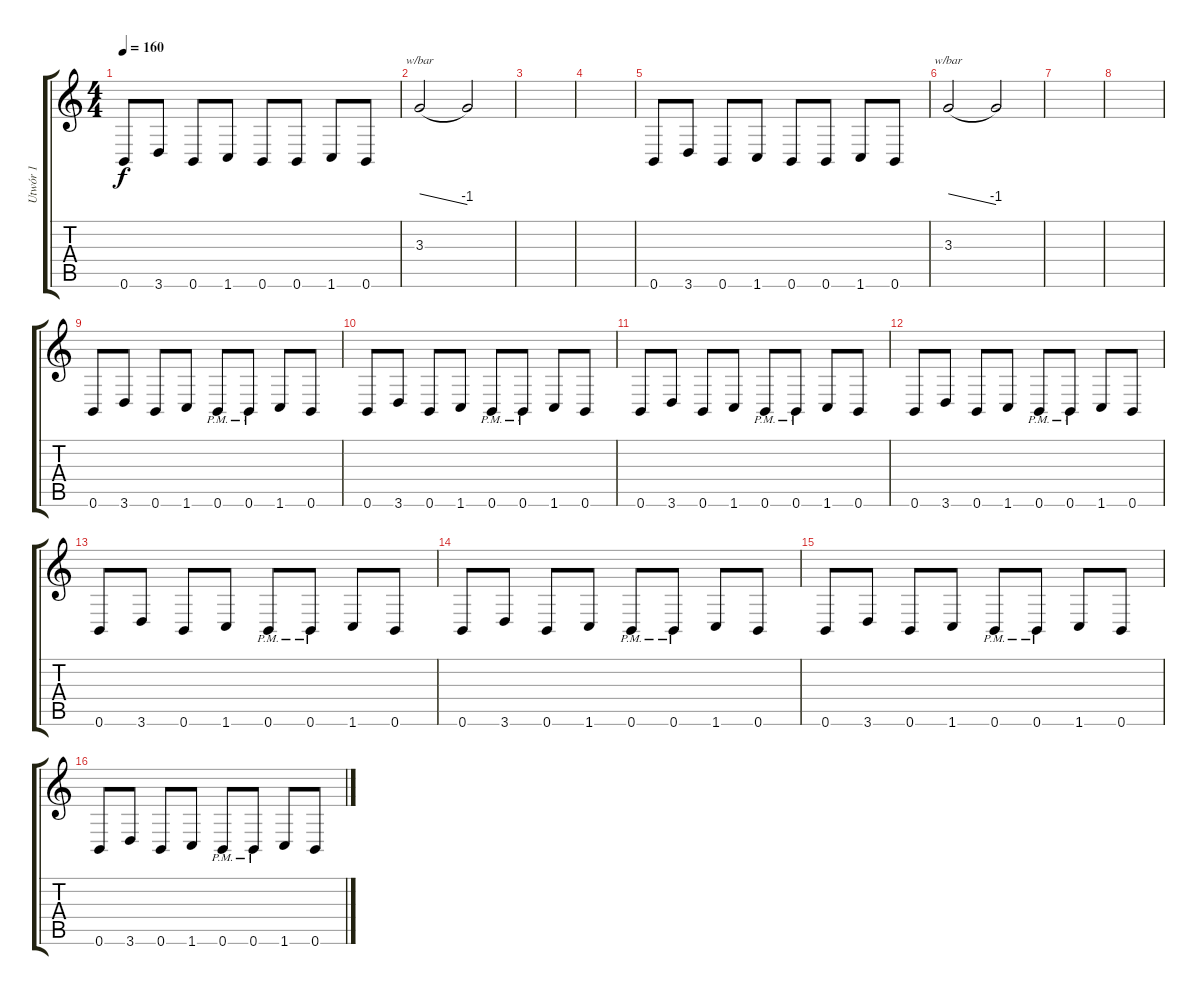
\track ("Utwór 1" "Utwór 1") {instrument distortionguitar}
\staff {score tabs}
\tuning (Db4 Ab3 E3 B2 Gb2 B1) {hide}
\ts (4 4)
\tempo 160
\clef g2
\ks c
0.6.8{dy f} 3.6.8 0.6.8 1.6.8 0.6.8 0.6.8 1.6.8 0.6.8 |
3.3.2{tbe (dive default 0 0 60 -4)} 3.3{t}.2 |
|
|
0.6.8 3.6.8 0.6.8 1.6.8 0.6.8 0.6.8 1.6.8 0.6.8 |
3.3.2{tbe (dive default 0 0 60 -4)} 3.3{t}.2 |
|
|
0.6.8 3.6.8 0.6.8 1.6.8 0.6{pm}.8 0.6{pm}.8 1.6.8 0.6.8 |
0.6.8 3.6.8 0.6.8 1.6.8 0.6{pm}.8 0.6{pm}.8 1.6.8 0.6.8 |
0.6.8 3.6.8 0.6.8 1.6.8 0.6{pm}.8 0.6{pm}.8 1.6.8 0.6.8 |
0.6.8 3.6.8 0.6.8 1.6.8 0.6{pm}.8 0.6{pm}.8 1.6.8 0.6.8 |
0.6.8 3.6.8 0.6.8 1.6.8 0.6{pm}.8 0.6{pm}.8 1.6.8 0.6.8 |
0.6.8 3.6.8 0.6.8 1.6.8 0.6{pm}.8 0.6{pm}.8 1.6.8 0.6.8 |
0.6.8 3.6.8 0.6.8 1.6.8 0.6{pm}.8 0.6{pm}.8 1.6.8 0.6.8 |
0.6.8 3.6.8 0.6.8 1.6.8 0.6{pm}.8 0.6{pm}.8 1.6.8 0.6.8
